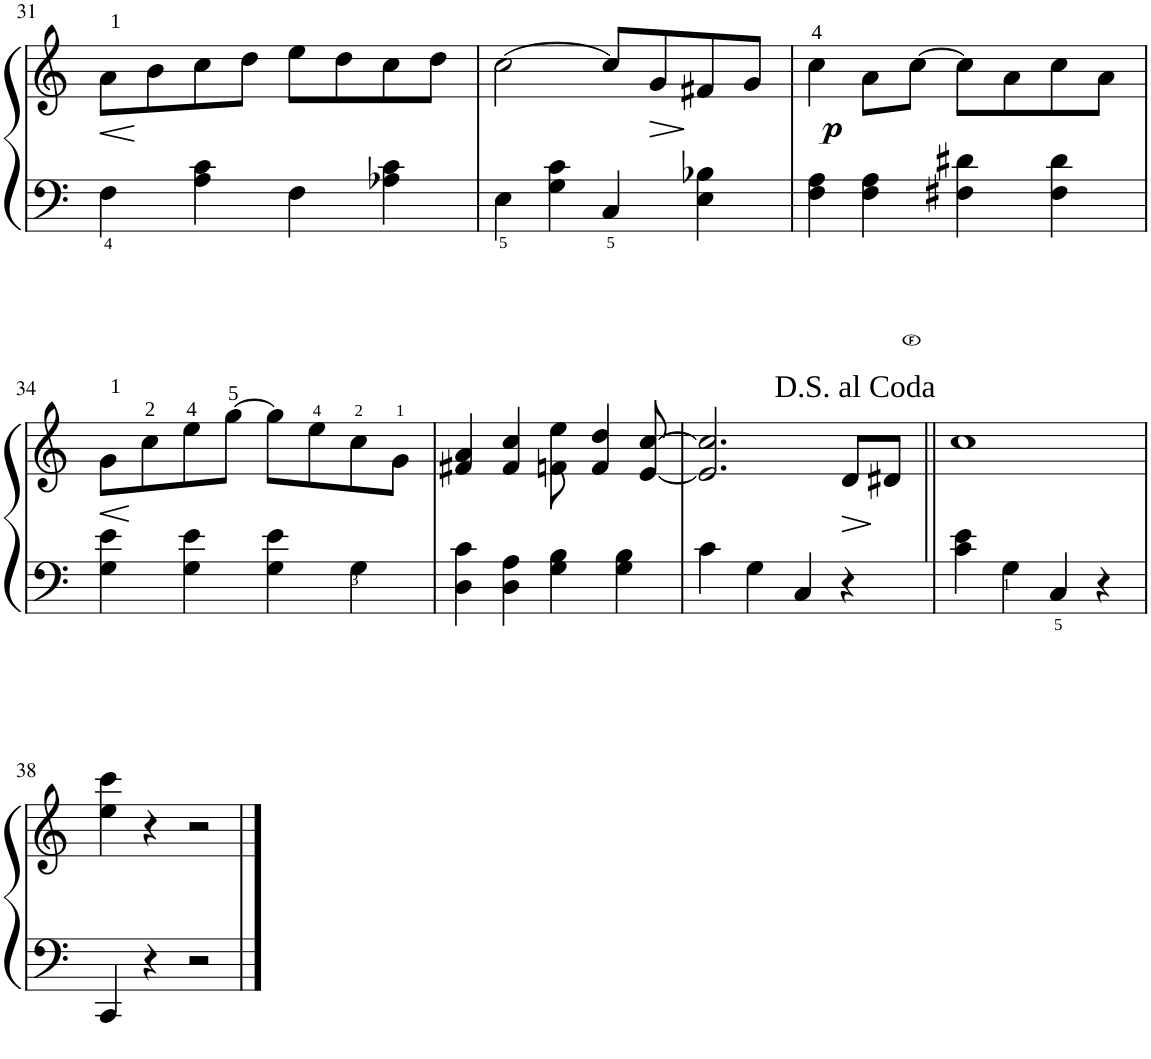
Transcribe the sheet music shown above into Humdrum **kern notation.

**kern	**kern	**dynam
*part1	*part1	*part1
*staff2	*staff1	*staff1/2
*I"Piano	*	*
*I'Pno	*	*
!!LO:PB:g=z
*clefF4	*clefG2	*
*k[]	*k[]	*
*M4/4	*M4/4	*
=31	=31	=31
!	!	!LO:HP:b
4F\	8a\L	<
.	8b\	[
4A\ 4c\	8cc\	.
.	8dd\J	.
4F\	8ee\L	.
.	8dd\	.
4A-X\ 4c\	8cc\	.
.	8dd\J	.
=32	=32	=32
4E\	[2cc\	.
4G\ 4c\	.	.
4C/	8cc/L]	.
!	!	!LO:HP:b
.	8g/	>
4E\ 4B-X\	8f#X/	]
.	8g/J	.
=33	=33	=33
!	!	!LO:DY:b
4F\ 4A\	4cc\	p
4F\ 4A\	8a\L	.
.	[8cc\J	.
4F#X\ 4d#X\	8cc\L]	.
.	8a\	.
4F#\ 4d#\	8cc\	.
.	8a\J	.
!!LO:LB:g=z
=34	=34	=34
!	!	!LO:HP:b
4G\ 4e\	8g\L	<
.	8cc\	[
4G\ 4e\	8ee\	.
.	[8gg\J	.
4G\ 4e\	8gg\L]	.
.	8ee\	.
4G\	8cc\	.
.	8g\J	.
=35	=35	=35
4D\ 4c\	4f#X/ 4a/	.
4D\ 4A\	4f#/ 4cc/	.
4G\ 4B\	8fn\ 8ee\	.
.	4f/ 4dd/	.
4G\ 4B\	.	.
.	[8e/ [8cc/	.
=36	=36	=36
4c\	2.e/] 2.cc/]	.
4G\	.	.
4C/	.	.
!	!	!LO:HP:b
4r	8d/L	>
.	8d#X/J	]
!	!LO:TX:a:t=<font size="12.2266"/><font face="Times New Roman"/>D.S. al Coda	!
!LO:TX:a:t=<font size="12.2266"/><font face="Times New Roman"/>D.S. al Coda	!	!
=37||	=37||	=37||
4c\ 4e\	1cc	.
4G\	.	.
4C/	.	.
4r	.	.
!!LO:LB:g=z
=38	=38	=38
4CC/	4ee\ 4ccc\	.
4r	4r	.
2r	2r	.
==	==	==
*-	*-	*-
